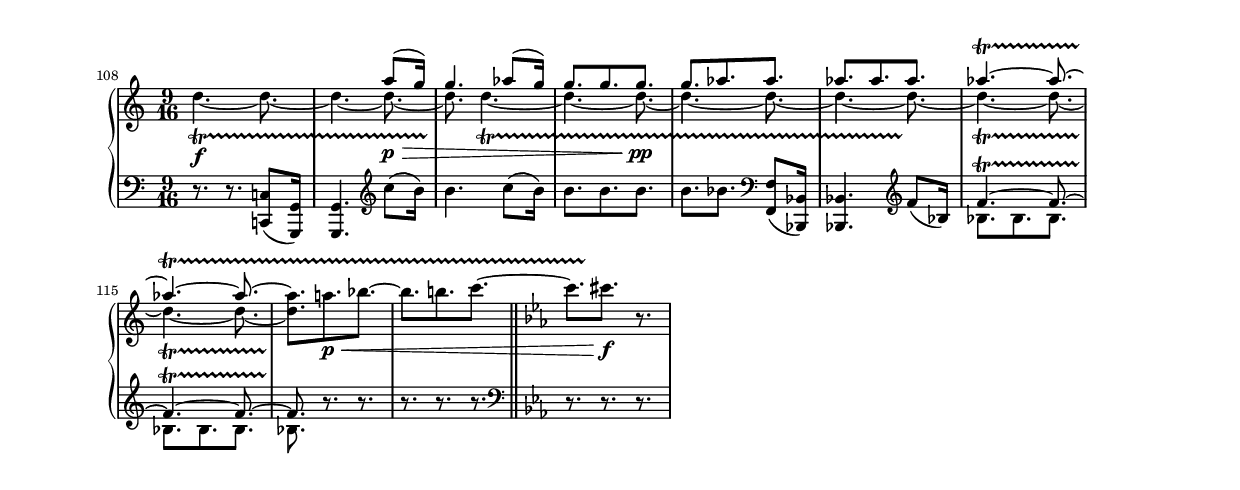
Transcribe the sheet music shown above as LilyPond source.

\version "2.11.38"
\include "english.ly"
#(set-global-staff-size 15)
\paper{
  ragged-right=##t
  line-width=17\cm
  indent=0\cm
}
 
% NR 1.5 Simultaneous notes

% L. v. Beethoven, Op. 111
% Piano sonata 32
% Movt II - Arietta - Adagio molto semplice e cantabile
% measures 108 - 118

\layout {
   \context {
      \Score
      \override SpacingSpanner #'base-shortest-duration = 
         #(ly:make-moment 1 18) 
      \override NonMusicalPaperColumn #'line-break-system-details =
         #'((alignment-offsets . (0 -12)))
   }
}

\new PianoStaff <<

   % RH
   \new Staff <<
      \clef treble
      \key c \major
      \time 9/16
      \set Score.currentBarNumber = #108

      % RH voice 1
      \new Voice {

         \voiceOne
         s4.
         s8.

         |

         s4.
         a''8 \p \> [ (
         g''16 ] )

         |

         g''4.
         af''8 [ (
         g''16 ] )

         |

         g''8. [
         g''8.
         g''8. \pp ]

         |

         g''8. [
         af''8.
         af''8. ]

         |

         af''8. [
         af''8.
         af''8. ]

         |

         af''4. \startTrillSpan
         ~
         af''8.
         ~

         |

         af''4.
         ~
         af''8.
         ~

         |

         \oneVoice
         <af'' d''>8. [
         a''8. \p \<
         bf''8. ]
         ~

         |

         bf''8. [
         b''8.
         c'''8. ]
         ~

         \bar "||"

         \key ef \major
         c'''8. [
         cs'''8. \f ] \stopTrillSpan 
         r8.
         
      }

      % RH voice 2
      \new Voice {
         \voiceTwo
         \override Voice.TrillSpanner #'direction = #down
         d''4. \f \startTrillSpan
         ~
         d''8.
         ~

         |

         d''4.
         ~
         d''8.
         ~

         |

         d''8. \stopTrillSpan
         d''4. \startTrillSpan
         ~

         |

         d''4.
         ~
         d''8.
         ~

         |

         d''4.
         ~
         d''8.
         ~

         |

         d''4.
         ~
         d''8. \stopTrillSpan
         ~

         |

         d''4. \startTrillSpan
         ~
         d''8.
         ~

         |

         d''4.
         ~
         d''8.
         ~

         |

         \once \override NoteColumn #'ignore-collision = ##t
         \once \override NoteHead #'transparent = ##t
         \once \override Dots #'transparent = ##t
         \once \override Stem #'transparent = ##t
         d''8. \stopTrillSpan
         s4.

         |

         s8.
         s8.

      }

   >>

   % LH staff
   \new Staff {
      \clef bass
      \key c \major
      \time 9/16
      
      r8.
      r8.
      <c! c,!>8 [ (
      <g, g,,>16 ] )

      |

      <g, g,,>4.
      \clef treble
      c''8 [ (
      b'16 ] )

      |

      b'4.
      c''8 [ (
      b'16 ] )

      |

      b'8. [
      b'8.
      b'8. ]

      |

      b'8. [
      bf'8. ]
      \clef bass
      <f f,>8 [ (
      <bf, bf,,>16 ] )

      |

      <bf, bf,,>4.
      \clef treble
      f'8 [ (
      bf16 ] )

      |

      <<

         \new Voice {
            \voiceOne
            \override Voice.TrillSpanner #'direction = #up
            f'4. \startTrillSpan
            ~
            f'8.
            ~

            |

            f'4.
            ~
            f'8.
            ~

            |

            f'8. \stopTrillSpan
         }

         \new Voice {
            \voiceTwo
            \override Voice.TrillSpanner #'direction = #down
            bf8. [
            bf8.
            bf8. ]

            |

            bf8. [
            bf8.
            bf8. ]

            |

            bf8.
         }

      >>

      \oneVoice
      r8.
      r8.

      |

      r8.
      r8.
      r8.
      \clef bass

      |

      \key ef \major
      r8.
      r8.
      r8.
         
   }
   
>>
